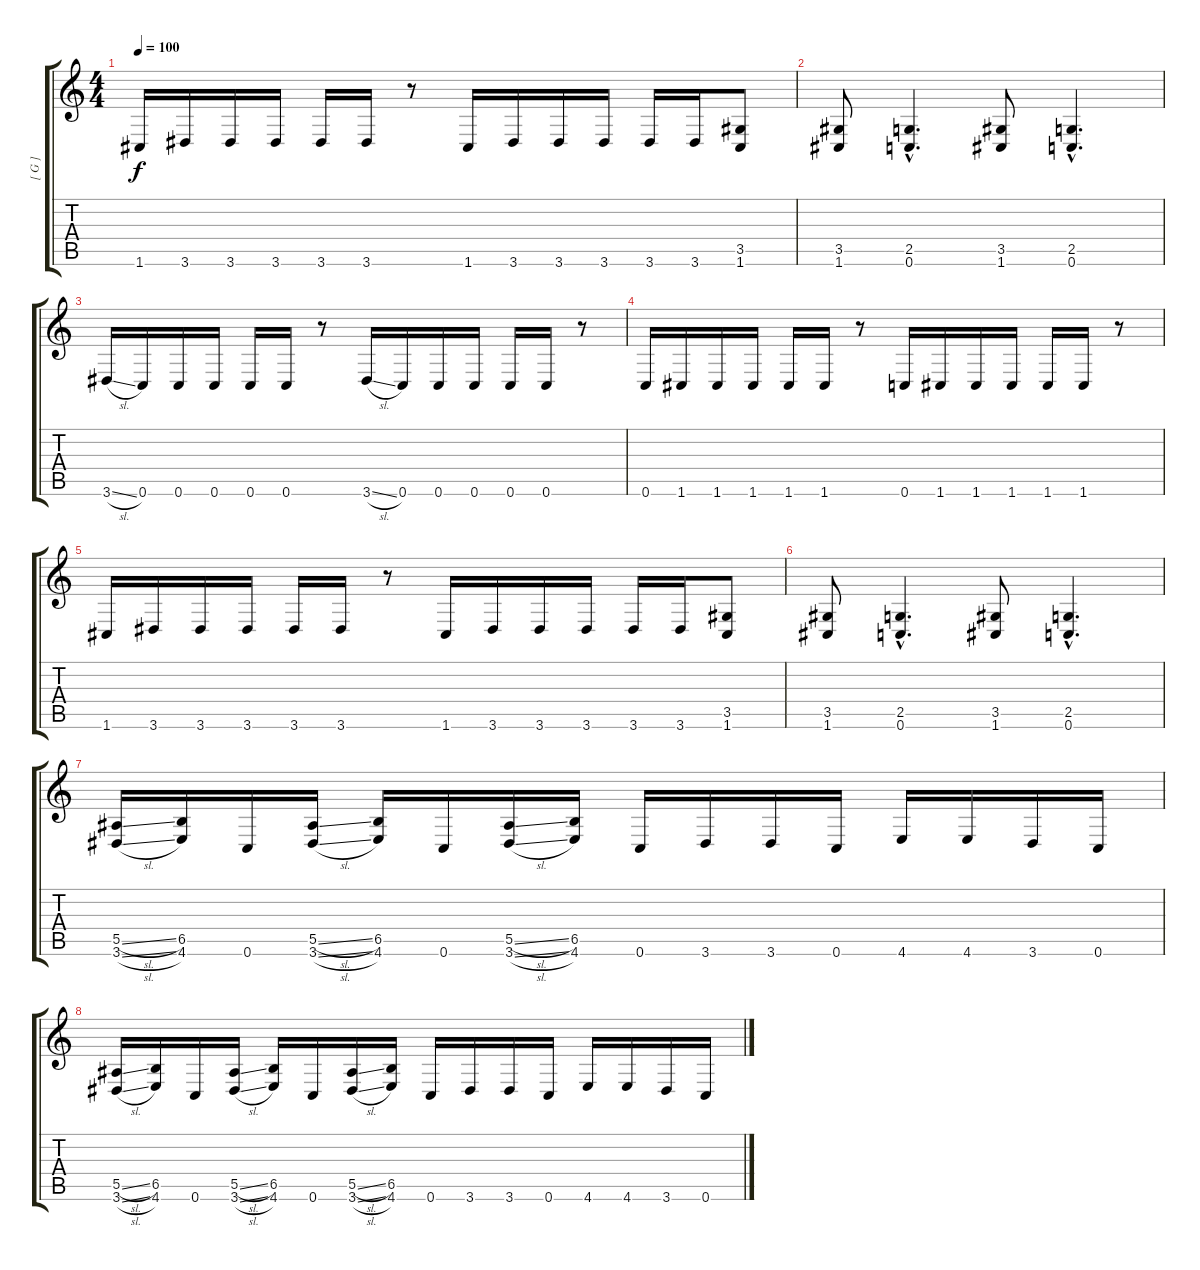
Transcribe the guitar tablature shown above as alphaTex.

\track ("[ G ]" "[ G ]") {instrument distortionguitar}
\staff {score tabs}
\tuning (C4 G3 Eb3 Bb2 F2 C2) {hide}
\ts (4 4)
\tempo 100
\clef g2
\ks c
1.6.16{dy f} 3.6.16 3.6.16 3.6.16 3.6.16 3.6.16 r.8 1.6.16 3.6.16 3.6.16 3.6.16 3.6.16 3.6.16 (3.5 1.6).8 |
(3.5 1.6).8 (2.5{hac} 0.6{hac}).4{d} (3.5 1.6).8 (2.5{hac} 0.6{hac}).4{d} |
3.6{sl}.16 0.6.16 0.6.16 0.6.16 0.6.16 0.6.16 r.8 3.6{sl}.16 0.6.16 0.6.16 0.6.16 0.6.16 0.6.16 r.8 |
0.6.16 1.6.16 1.6.16 1.6.16 1.6.16 1.6.16 r.8 0.6.16 1.6.16 1.6.16 1.6.16 1.6.16 1.6.16 r.8 |
1.6.16 3.6.16 3.6.16 3.6.16 3.6.16 3.6.16 r.8 1.6.16 3.6.16 3.6.16 3.6.16 3.6.16 3.6.16 (3.5 1.6).8 |
(3.5 1.6).8 (2.5{hac} 0.6{hac}).4{d} (3.5 1.6).8 (2.5{hac} 0.6{hac}).4{d} |
(5.5{sl} 3.6{sl}).16 (6.5 4.6).16 0.6.16 (5.5{sl} 3.6{sl}).16 (6.5 4.6).16 0.6.16 (5.5{sl} 3.6{sl}).16 (6.5 4.6).16 0.6.16 3.6.16 3.6.16 0.6.16 4.6.16 4.6.16 3.6.16 0.6.16 |
(5.5{sl} 3.6{sl}).16 (6.5 4.6).16 0.6.16 (5.5{sl} 3.6{sl}).16 (6.5 4.6).16 0.6.16 (5.5{sl} 3.6{sl}).16 (6.5 4.6).16 0.6.16 3.6.16 3.6.16 0.6.16 4.6.16 4.6.16 3.6.16 0.6.16
